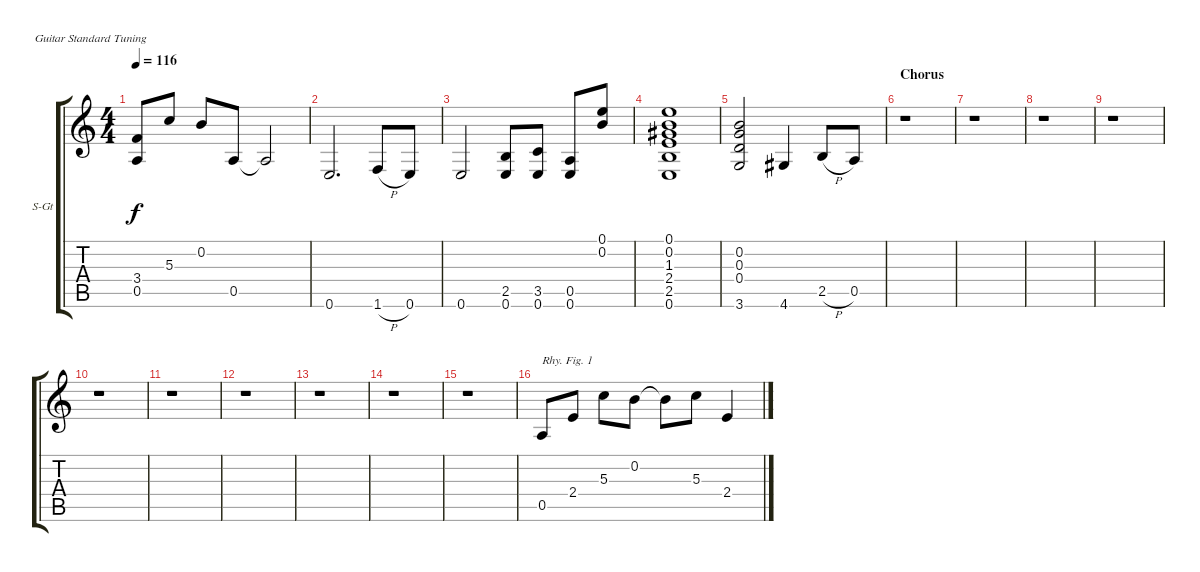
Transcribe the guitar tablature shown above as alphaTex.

\bracketExtendMode groupsimilarinstruments
\firstSystemTrackNameOrientation horizontal
\otherSystemsTrackNameOrientation horizontal
\track ("Clean R - PAN" "S-Gt") {instrument acousticguitarsteel}
\staff {score tabs}
\tuning (E4 B3 G3 D3 A2 E2)
\ts (4 4)
\tempo 116
\clef g2
\ks c
(3.4 0.5).8{dy f} 5.3.8 0.2.8 0.5.8 0.5{t}.2 |
0.6.2{d} 1.6{h}.8 0.6.8 |
0.6.2 (2.5 0.6).8 (3.5 0.6).8 (0.5 0.6).8 (0.1 0.2).8 |
(0.1 0.2 1.3 2.4 2.5 0.6).1 |
(0.2 0.3 0.4 3.6).2 4.6.4 2.5{h}.8 0.5.8 |
\section ("" "Chorus")
r.1 |
r.1 |
r.1 |
r.1 |
r.1 |
r.1 |
r.1 |
r.1 |
r.1 |
r.1 |
0.5.8{txt "Rhy. Fig. 1"} 2.4.8 5.3.8 0.2.8 0.2{t}.8 5.3.8 2.4.4
